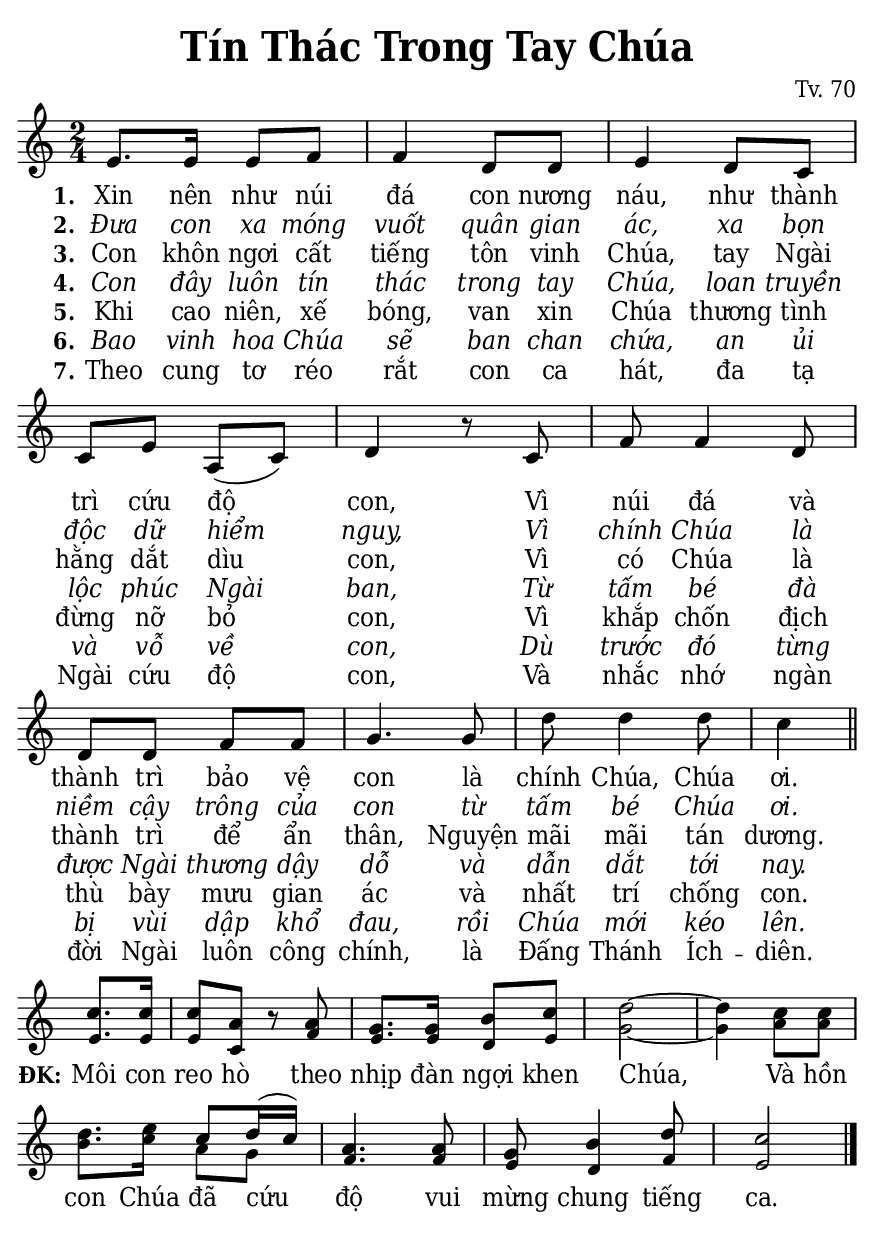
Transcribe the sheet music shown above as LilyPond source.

% Cài đặt chung\
\version "2.22.1"
\include "english.ly"

\header {
  title = \markup { \fontsize #1 "Tín Thác Trong Tay Chúa" }
  composer = "Tv. 70"
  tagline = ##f
}

% Nhạc phiên khúc
nhacPhienKhucSop = \relative c' {
  e8. e16 e8 f |
  f4 d8 d |
  e4 d8 c |
  c e a, (c) |
  d4 r8 c |
  f f4 d8 |
  d d f f |
  g4. g8 |
  d' d4 d8 |
  c4 \bar "||" \break
  
  c8. c16 |
  c8 a r a |
  g8. g16 b8 c |
  d2 ~ |
  d4 c8 c |
  d8. e16 c8 d16 (c) |
  a4. a8 |
  g b4 d8 |
  c2 \bar "|."
}

nhacPhienKhucAlto = \relative c' {
  R2*9
  r4
  e8. e16 |
  e8 c r f |
  e8. e16 d8 e |
  g2 ~ |
  g4 a8 a |
  b8. c16 a8 [g] |
  f4. f8 |
  e d4 f8 |
  e2
}

% Lời phiên khúc
loiPhienKhucSop = \lyrics {
  <<
    {
      \set stanza = "1."
      Xin nên như núi đá con nương náu,
      như thành trì cứu độ con,
      Vì núi đá và thành trì bảo vệ con là chính Chúa,
      Chúa ơi.
    }
    \new Lyrics {
	    \set associatedVoice = "beSop"
	    \set stanza = "2."
      \override Lyrics.LyricText.font-shape = #'italic
	    Đưa con xa móng vuốt quân gian ác,
	    xa bọn độc dữ hiểm nguy,
	    Vì chính Chúa là niềm cậy trông
	    của con từ tấm bé Chúa ơi.
    }
    \new Lyrics {
	    \set associatedVoice = "beSop"
	    \set stanza = "3."
	    Con khôn ngơi cất tiếng tôn vinh Chúa,
	    tay Ngài hằng dắt dìu con,
	    Vì có Chúa là thành trì để ẩn thân,
	    Nguyện mãi mãi tán dương.
    }
    \new Lyrics {
	    \set associatedVoice = "beSop"
	    \set stanza = "4."
      \override Lyrics.LyricText.font-shape = #'italic
	    Con đây luôn tín thác trong tay Chúa,
	    loan truyền lộc phúc Ngài ban,
	    Từ tấm bé đà được Ngài thương dậy dỗ
	    và dẫn dắt tới nay.
    }
    \new Lyrics {
	    \set associatedVoice = "beSop"
	    \set stanza = "5."
	    Khi cao niên, xế bóng,
	    van xin Chúa thương tình đừng nỡ bỏ con,
	    Vì khắp chốn địch thù bày mưu gian ác
	    và nhất trí chống con.
    }
    \new Lyrics {
	    \set associatedVoice = "beSop"
	    \set stanza = "6."
      \override Lyrics.LyricText.font-shape = #'italic
	    Bao vinh hoa Chúa sẽ ban chan chứa,
	    an ủi và vỗ về con,
	    Dù trước đó từng bị vùi dập khổ đau,
	    rồi Chúa mới kéo lên.
    }
    \new Lyrics {
	    \set associatedVoice = "beSop"
	    \set stanza = "7."
	    Theo cung tơ réo rắt con ca hát,
	    đa tạ Ngài cứu độ con,
	    Và nhắc nhớ ngàn đời Ngài luôn công chính,
	    là Đấng Thánh Ích -- diên.
    }
  >>
  \set stanza = "ĐK:"
  Môi con reo hò theo nhịp đàn ngợi khen Chúa,
  Và hồn con Chúa đã cứu độ vui mừng chung tiếng ca.
}

% Dàn trang
\paper {
  #(set-paper-size "a5")
  top-margin = 3\mm
  bottom-margin = 3\mm
  left-margin = 3\mm
  right-margin = 3\mm
  indent = #0
  #(define fonts
	 (make-pango-font-tree "Deja Vu Serif Condensed"
	 		       "Deja Vu Serif Condensed"
			       "Deja Vu Serif Condensed"
			       (/ 20 20)))
  print-page-number = ##f
  %system-system-spacing = #'((basic-distance . 0.1) (padding . 1))
  page-count = 1
}

TongNhip = {
  \key c \major \time 2/4
  \set Timing.beamExceptions = #'()
  \set Timing.baseMoment = #(ly:make-moment 1/4)
}

% Đổi kích thước nốt cho bè phụ
notBePhu =
#(define-music-function (font-size music) (number? ly:music?)
   (for-some-music
     (lambda (m)
       (if (music-is-of-type? m 'rhythmic-event)
           (begin
             (set! (ly:music-property m 'tweaks)
                   (cons `(font-size . ,font-size)
                         (ly:music-property m 'tweaks)))
             #t)
           #f))
     music)
   music)

\score {
  \new ChoirStaff <<
    \new Staff \with {
        \consists "Merge_rests_engraver"
        printPartCombineTexts = ##f
      }
      <<
      \new Voice \TongNhip \partCombine 
        \nhacPhienKhucSop
        \notBePhu -1 { \nhacPhienKhucAlto }
      \new NullVoice = beSop \nhacPhienKhucSop
      \new Lyrics \lyricsto beSop \loiPhienKhucSop
      >>
  >>
  \layout {
    \override Lyrics.LyricSpace.minimum-distance = #0.8
    \override Score.BarNumber.break-visibility = ##(#f #f #f)
    \override Score.SpacingSpanner.uniform-stretching = ##t
  } 
}
